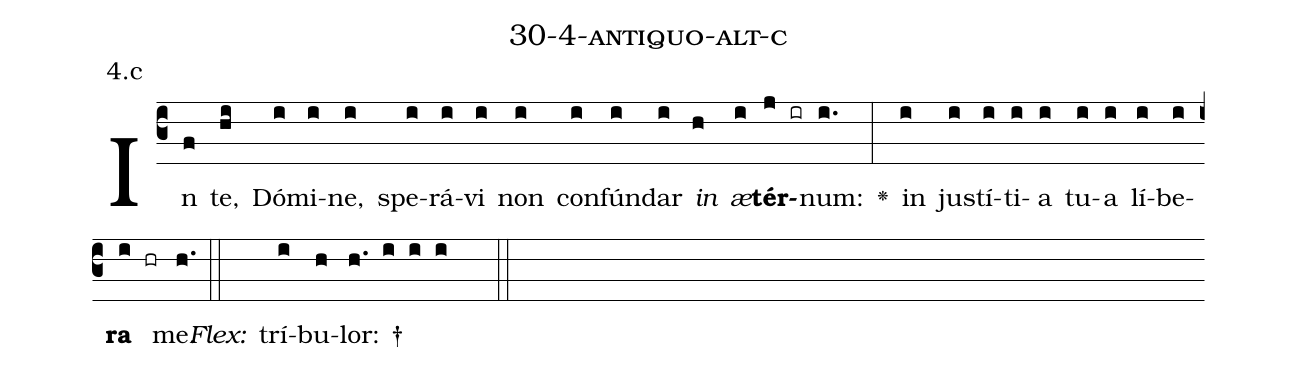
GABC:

name: 30-4-antiquo-alt-c;
annotation: 4.c;
%%
(c3)In(f) te,(hi) Dó(i)mi(i)ne,(i) spe(i)rá(i)vi(i) non(i) con(i)fún(i)dar(i) <i>in</i>(h) <i>æ</i>(i)<b>tér</b>(j ir)num:(i.) <v>\greheightstar</v>(:) in(i) jus(i)tí(i)ti(i)a(i) tu(i)a(i) lí(i)be(i)<b>ra</b>(i hr) me.(h.) (::)
<i>Flex:</i>()  trí(i)bu(h)lor: †(h. i i i  ::)

%E(i) u(i) o(i) u(i) a(i) e.(h.) (::)
